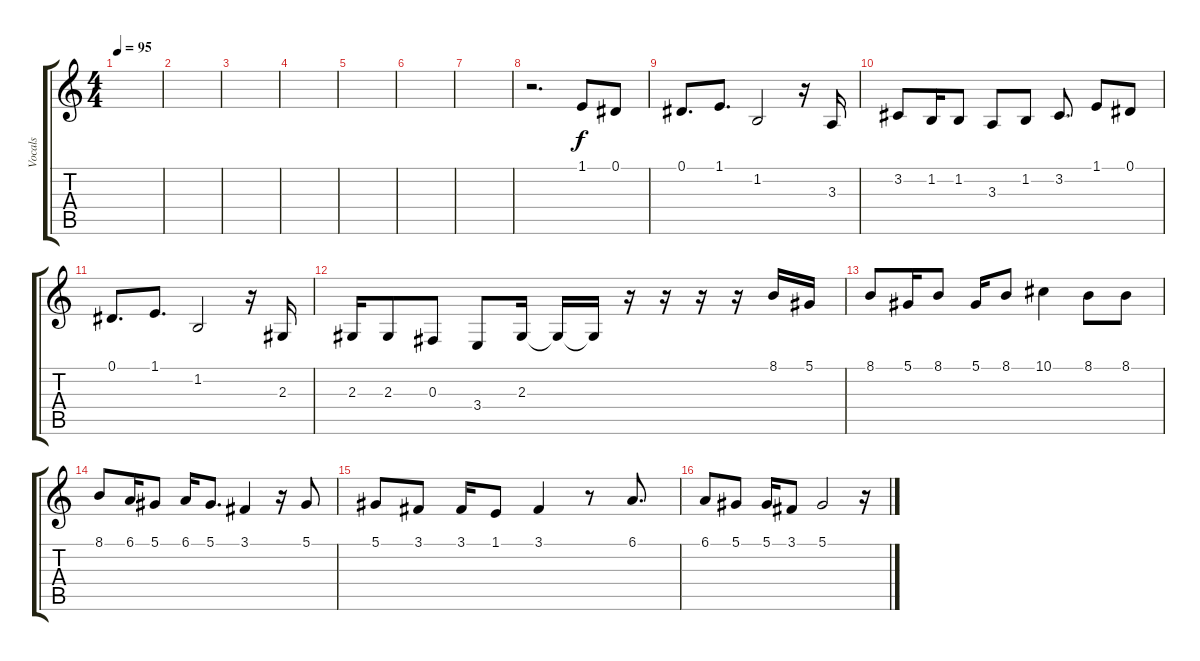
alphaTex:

\track ("Vocals" "Vocals") {instrument lead3calliope}
\staff {score tabs}
\tuning (Eb4 Bb3 Gb3 Db3 Ab2 Eb2) {hide}
\ts (4 4)
\tempo 95
\clef g2
\ks c
|
|
|
|
|
|
|
r.2{d} 1.1.8 0.1.8 |
0.1.8{d} 1.1.8{d} 1.2.2 r.16 3.3.16 |
3.2.8 1.2.16 1.2.8 3.3.8 1.2.8 3.2.8{d} 1.1.8 0.1.8 |
0.1.8{d} 1.1.8{d} 1.2.2 r.16 2.3.16 |
2.3.16 2.3.8 0.3.8 3.4.8 2.3.16 2.3{t}.16 2.3{t}.16 r.16 r.16 r.16 r.16 8.1.16 5.1.16 |
8.1.8 5.1.16 8.1.8 5.1.16 8.1.8 10.1.4 8.1.8 8.1.8 |
8.1.8 6.1.16 5.1.8 6.1.16 5.1.8{d} 3.1.4 r.16 5.1.8 |
5.1.8 3.1.8 3.1.16 1.1.8 3.1.4 r.8 6.1.8{d} |
6.1.8 5.1.8 5.1.16 3.1.8 5.1.2 r.16
